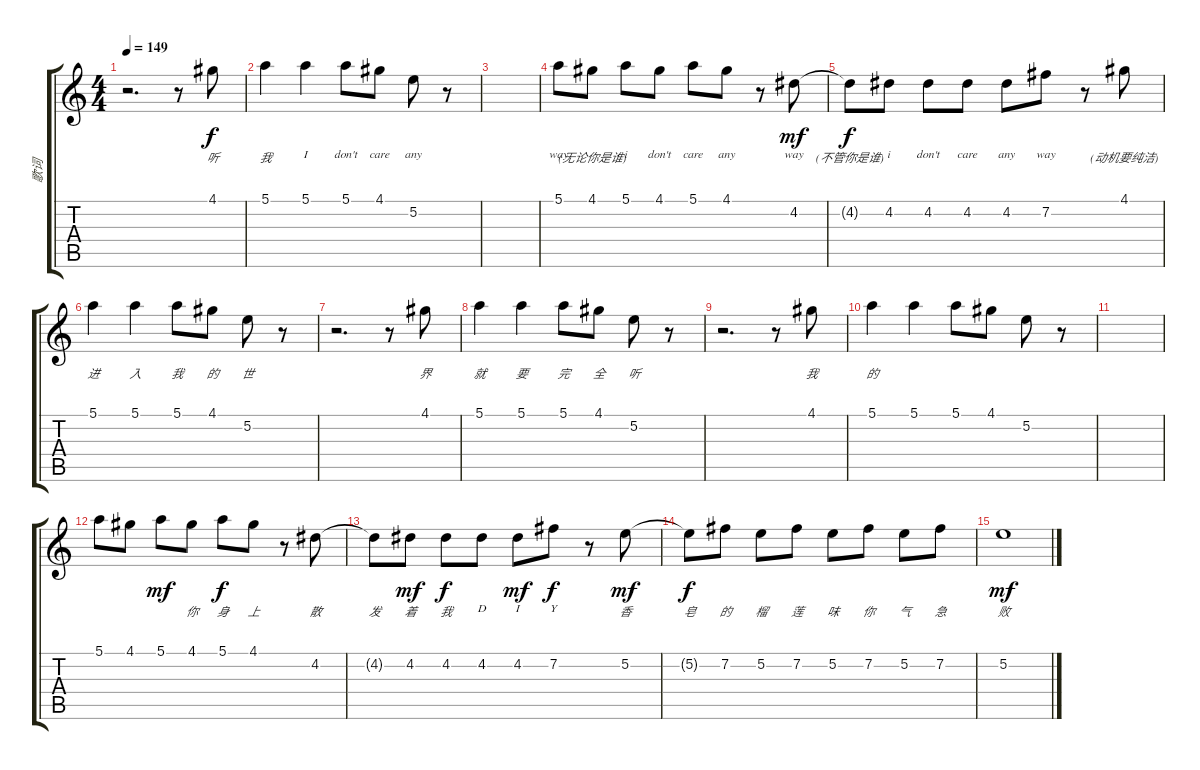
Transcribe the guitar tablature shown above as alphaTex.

\track ("歌词" "歌词") {instrument acousticguitarnylon}
\staff {score tabs}
\tuning (E4 B3 G3 D3 A2 E2) {hide}
\ts (4 4)
\tempo 149
\clef g2
\ks c
r.2{d dy f} r.8 4.1.8{lyrics (0 "听") lyrics (1 "") lyrics (2 "") lyrics (3 "") lyrics (4 "")} |
5.1.4{lyrics (0 "我") lyrics (1 "") lyrics (2 "") lyrics (3 "") lyrics (4 "")} 5.1.4{lyrics (0 "I") lyrics (1 "") lyrics (2 "") lyrics (3 "") lyrics (4 "")} 5.1.8{lyrics (0 "don't") lyrics (1 "") lyrics (2 "") lyrics (3 "") lyrics (4 "")} 4.1.8{lyrics (0 "care") lyrics (1 "") lyrics (2 "") lyrics (3 "") lyrics (4 "")} 5.2.8{lyrics (0 "any") lyrics (1 "") lyrics (2 "") lyrics (3 "") lyrics (4 "")} r.8 |
|
5.1.8{lyrics (0 "way") lyrics (1 "") lyrics (2 "") lyrics (3 "") lyrics (4 "")} 4.1.8{lyrics (0 "(无论你是谁)") lyrics (1 "") lyrics (2 "") lyrics (3 "") lyrics (4 "")} 5.1.8{lyrics (0 "i") lyrics (1 "") lyrics (2 "") lyrics (3 "") lyrics (4 "")} 4.1.8{lyrics (0 "don't") lyrics (1 "") lyrics (2 "") lyrics (3 "") lyrics (4 "")} 5.1.8{lyrics (0 "care") lyrics (1 "") lyrics (2 "") lyrics (3 "") lyrics (4 "")} 4.1.8{lyrics (0 "any") lyrics (1 "") lyrics (2 "") lyrics (3 "") lyrics (4 "")} r.8 4.2.8{lyrics (0 "way") lyrics (1 "") lyrics (2 "") lyrics (3 "") lyrics (4 "") dy mf} |
4.2{t}.8{lyrics (0 "(不管你是谁)") lyrics (1 "") lyrics (2 "") lyrics (3 "") lyrics (4 "") dy f} 4.2.8{lyrics (0 "i") lyrics (1 "") lyrics (2 "") lyrics (3 "") lyrics (4 "")} 4.2.8{lyrics (0 "don't") lyrics (1 "") lyrics (2 "") lyrics (3 "") lyrics (4 "")} 4.2.8{lyrics (0 "care") lyrics (1 "") lyrics (2 "") lyrics (3 "") lyrics (4 "")} 4.2.8{lyrics (0 "any") lyrics (1 "") lyrics (2 "") lyrics (3 "") lyrics (4 "")} 7.2.8{lyrics (0 "way") lyrics (1 "") lyrics (2 "") lyrics (3 "") lyrics (4 "")} r.8 4.1.8{lyrics (0 "(动机要纯洁)") lyrics (1 "") lyrics (2 "") lyrics (3 "") lyrics (4 "")} |
5.1.4{lyrics (0 "进") lyrics (1 "") lyrics (2 "") lyrics (3 "") lyrics (4 "")} 5.1.4{lyrics (0 "入") lyrics (1 "") lyrics (2 "") lyrics (3 "") lyrics (4 "")} 5.1.8{lyrics (0 "我") lyrics (1 "") lyrics (2 "") lyrics (3 "") lyrics (4 "")} 4.1.8{lyrics (0 "的") lyrics (1 "") lyrics (2 "") lyrics (3 "") lyrics (4 "")} 5.2.8{lyrics (0 "世") lyrics (1 "") lyrics (2 "") lyrics (3 "") lyrics (4 "")} r.8 |
r.2{d} r.8 4.1.8{lyrics (0 "界") lyrics (1 "") lyrics (2 "") lyrics (3 "") lyrics (4 "")} |
5.1.4{lyrics (0 "就") lyrics (1 "") lyrics (2 "") lyrics (3 "") lyrics (4 "")} 5.1.4{lyrics (0 "要") lyrics (1 "") lyrics (2 "") lyrics (3 "") lyrics (4 "")} 5.1.8{lyrics (0 "完") lyrics (1 "") lyrics (2 "") lyrics (3 "") lyrics (4 "")} 4.1.8{lyrics (0 "全") lyrics (1 "") lyrics (2 "") lyrics (3 "") lyrics (4 "")} 5.2.8{lyrics (0 "听") lyrics (1 "") lyrics (2 "") lyrics (3 "") lyrics (4 "")} r.8 |
r.2{d} r.8 4.1.8{lyrics (0 "我") lyrics (1 "") lyrics (2 "") lyrics (3 "") lyrics (4 "")} |
5.1.4{lyrics (0 "的") lyrics (1 "") lyrics (2 "") lyrics (3 "") lyrics (4 "")} 5.1.4{lyrics (0 "") lyrics (1 "") lyrics (2 "") lyrics (3 "") lyrics (4 "")} 5.1.8{lyrics (0 "") lyrics (1 "") lyrics (2 "") lyrics (3 "") lyrics (4 "")} 4.1.8{lyrics (0 "") lyrics (1 "") lyrics (2 "") lyrics (3 "") lyrics (4 "")} 5.2.8{lyrics (0 "") lyrics (1 "") lyrics (2 "") lyrics (3 "") lyrics (4 "")} r.8 |
|
5.1.8{lyrics (0 "") lyrics (1 "") lyrics (2 "") lyrics (3 "") lyrics (4 "")} 4.1.8{lyrics (0 "") lyrics (1 "") lyrics (2 "") lyrics (3 "") lyrics (4 "")} 5.1.8{lyrics (0 "") lyrics (1 "") lyrics (2 "") lyrics (3 "") lyrics (4 "") dy mf} 4.1.8{lyrics (0 "你") lyrics (1 "") lyrics (2 "") lyrics (3 "") lyrics (4 "")} 5.1.8{lyrics (0 "身") lyrics (1 "") lyrics (2 "") lyrics (3 "") lyrics (4 "") dy f} 4.1.8{lyrics (0 "上") lyrics (1 "") lyrics (2 "") lyrics (3 "") lyrics (4 "")} r.8 4.2.8{lyrics (0 "散") lyrics (1 "") lyrics (2 "") lyrics (3 "") lyrics (4 "")} |
4.2{t}.8{lyrics (0 "发") lyrics (1 "") lyrics (2 "") lyrics (3 "") lyrics (4 "")} 4.2.8{lyrics (0 "着") lyrics (1 "") lyrics (2 "") lyrics (3 "") lyrics (4 "") dy mf} 4.2.8{lyrics (0 "我") lyrics (1 "") lyrics (2 "") lyrics (3 "") lyrics (4 "") dy f} 4.2.8{lyrics (0 "D") lyrics (1 "") lyrics (2 "") lyrics (3 "") lyrics (4 "")} 4.2.8{lyrics (0 "I") lyrics (1 "") lyrics (2 "") lyrics (3 "") lyrics (4 "") dy mf} 7.2.8{lyrics (0 "Y") lyrics (1 "") lyrics (2 "") lyrics (3 "") lyrics (4 "") dy f} r.8 5.2.8{lyrics (0 "香") lyrics (1 "") lyrics (2 "") lyrics (3 "") lyrics (4 "") dy mf} |
5.2{t}.8{lyrics (0 "皂") lyrics (1 "") lyrics (2 "") lyrics (3 "") lyrics (4 "") dy f} 7.2.8{lyrics (0 "的") lyrics (1 "") lyrics (2 "") lyrics (3 "") lyrics (4 "")} 5.2.8{lyrics (0 "榴") lyrics (1 "") lyrics (2 "") lyrics (3 "") lyrics (4 "")} 7.2.8{lyrics (0 "莲") lyrics (1 "") lyrics (2 "") lyrics (3 "") lyrics (4 "")} 5.2.8{lyrics (0 "味") lyrics (1 "") lyrics (2 "") lyrics (3 "") lyrics (4 "")} 7.2.8{lyrics (0 "你") lyrics (1 "") lyrics (2 "") lyrics (3 "") lyrics (4 "")} 5.2.8{lyrics (0 "气") lyrics (1 "") lyrics (2 "") lyrics (3 "") lyrics (4 "")} 7.2.8{lyrics (0 "急") lyrics (1 "") lyrics (2 "") lyrics (3 "") lyrics (4 "")} |
5.2.1{lyrics (0 "败") lyrics (1 "") lyrics (2 "") lyrics (3 "") lyrics (4 "") dy mf}
